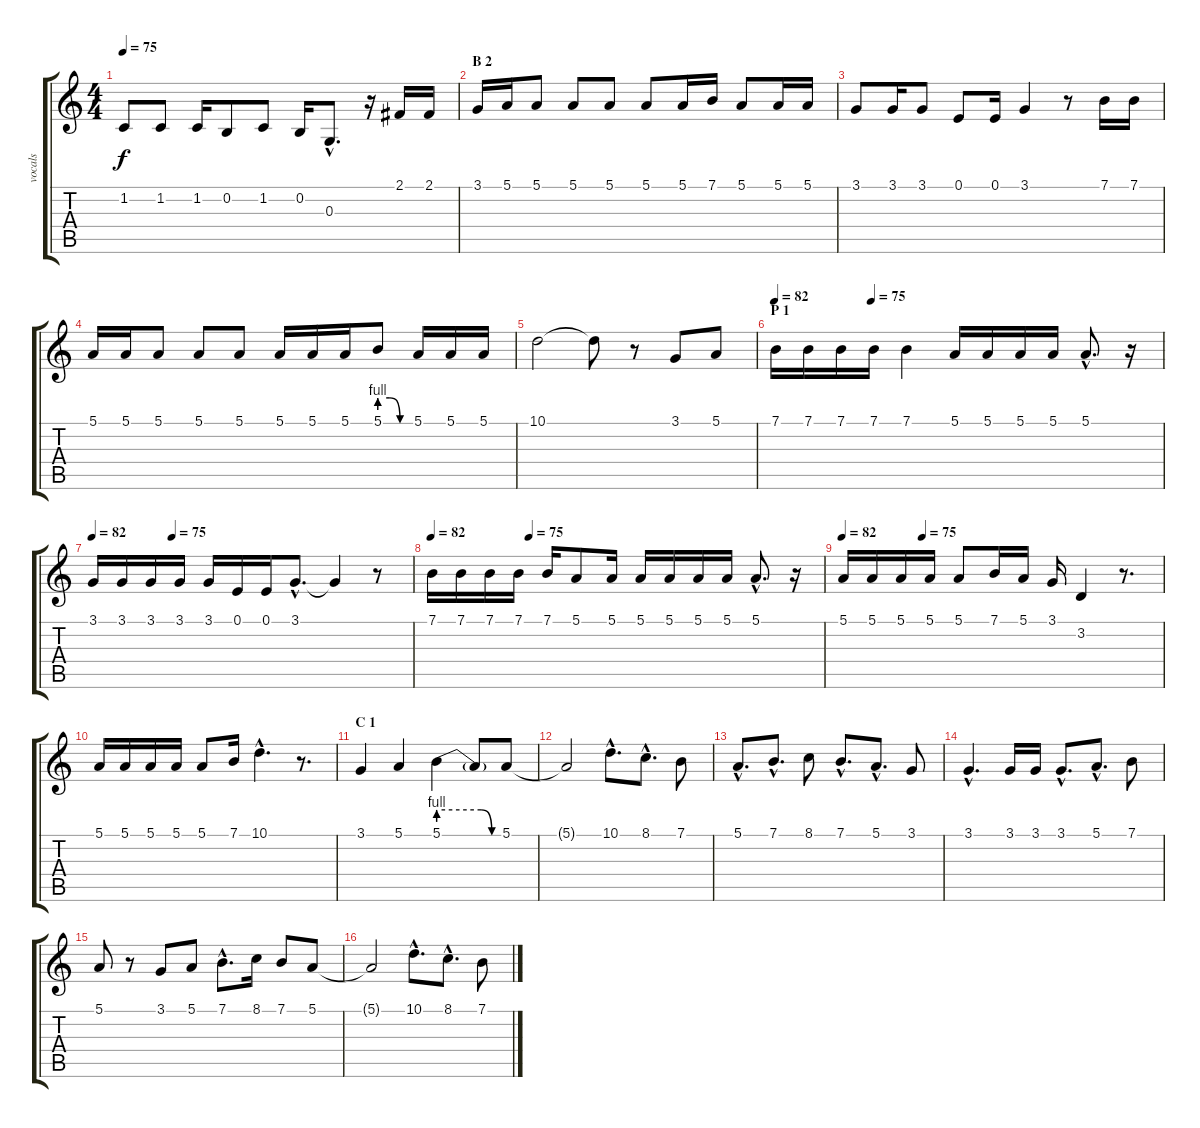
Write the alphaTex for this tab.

\track ("vocals" "vocals") {instrument frenchhorn}
\staff {score tabs}
\tuning (E4 B3 G3 D3 A2 E2) {hide}
\ts (4 4)
\tempo 75
\clef g2
\ks c
1.2.8{dy f} 1.2.8 1.2.16 0.2.8 1.2.8 0.2.16 0.3{hac}.8{d} r.16 2.1.16 2.1.16 |
\section ("" "B 2")
3.1.16 5.1.16 5.1.8 5.1.8 5.1.8 5.1.8 5.1.16 7.1.16 5.1.8 5.1.16 5.1.16 |
3.1.8 3.1.16 3.1.8 0.1.8 0.1.16 3.1.4 r.8 7.1.16 7.1.16 |
5.1.16 5.1.16 5.1.8 5.1.8 5.1.8 5.1.16 5.1.16 5.1.16 5.1{be (custom 0 4 20 4 40 0 60 0)}.8 5.1.16 5.1.16 5.1.16 |
10.1.2 10.1{t}.8 r.8 3.1.8 5.1.8 |
\section ("" "P 1")
\tempo 82
\tempo (75 0.25)
7.1.16 7.1.16 7.1.16 7.1.16 7.1.4 5.1.16 5.1.16 5.1.16 5.1.16 5.1{hac}.8{d} r.16 |
\tempo 82
\tempo (75 0.25)
3.1.16 3.1.16 3.1.16 3.1.16 3.1.16 0.1.16 0.1.16 3.1{hac}.8{d} 3.1{t}.4 r.8 |
\tempo 82
\tempo (75 0.25)
7.1.16 7.1.16 7.1.16 7.1.16 7.1.16 5.1.8 5.1.16 5.1.16 5.1.16 5.1.16 5.1.16 5.1{hac}.8{d} r.16 |
\tempo 82
\tempo (75 0.25)
5.1.16 5.1.16 5.1.16 5.1.16 5.1.8 7.1.16 5.1.16 3.1.16 3.2.4 r.8{d} |
5.1.16 5.1.16 5.1.16 5.1.16 5.1.8 7.1.16 10.1{hac}.4{d} r.8{d} |
\section ("" "C 1")
3.1.4 5.1.4 5.1{be (custom 0 4 40 4 50 0 60 0)}.4 5.1{t}.8 5.1.8 |
5.1{t}.2 10.1{hac}.8{d} 8.1{hac}.8{d} 7.1.8 |
5.1{hac}.8{d} 7.1{hac}.8{d} 8.1.8 7.1{hac}.8{d} 5.1{hac}.8{d} 3.1.8 |
3.1{hac}.4{d} 3.1.16 3.1.16 3.1{hac}.8{d} 5.1{hac}.8{d} 7.1.8 |
5.1.8 r.8 3.1.8 5.1.8 7.1{hac}.8{d} 8.1.16 7.1.8 5.1.8 |
5.1{t}.2 10.1{hac}.8{d} 8.1{hac}.8{d} 7.1.8
